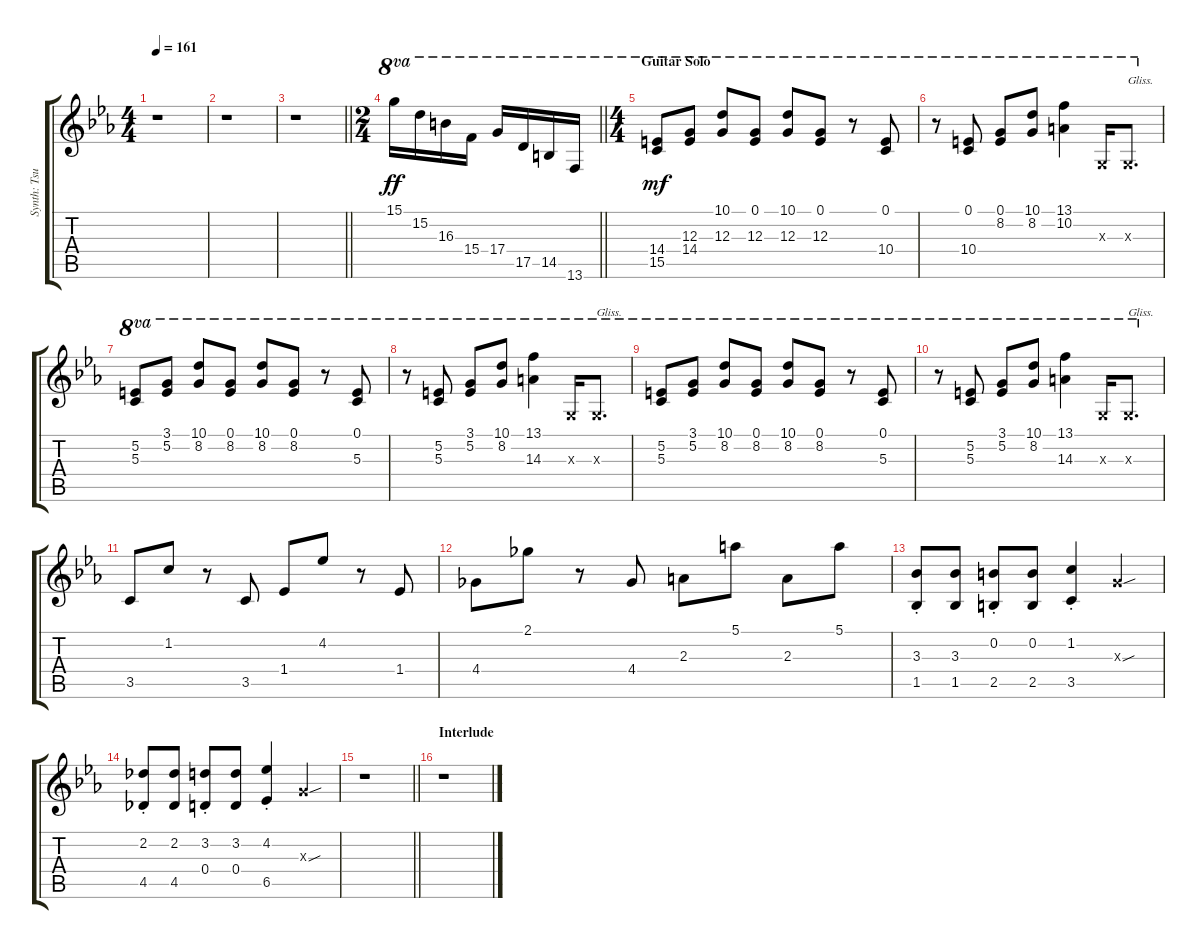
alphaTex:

\track ("Synth: Tsumugi Kotobuki" "Synth: Tsu") {instrument rockorgan}
\staff {score tabs}
\tuning (E5 B4 G4 D4 A3 E3) {hide}
\ts (4 4)
\tempo 161
\clef g2
\ks eb
r.1{dy f} |
r.1 |
\barLineRight lightlight
r.1 |
\ts (2 4)
\section ("" "")
\barLineRight lightlight
15.1.16{ot 8va dy ff} 15.2.16{ot 8va} 16.3.16{ot 8va} 15.4.16{ot 8va} 17.4.16{ot 8va} 17.5.16{ot 8va} 14.5.16{ot 8va} 13.6.16{ot 8va} |
\ts (4 4)
\section ("" "Guitar Solo")
(14.4 15.5).8{ot 8va dy mf} (12.3 14.4).8{ot 8va} (10.1 12.3).8{ot 8va} (0.1 12.3).8{ot 8va} (10.1 12.3).8{ot 8va} (0.1 12.3).8{ot 8va} r.8{ot 8va} (0.1 10.4).8{ot 8va} |
r.8{ot 8va} (0.1 10.4).8{ot 8va} (0.1 8.2).8{ot 8va} (10.1 8.2).8{ot 8va} (13.1 10.2).4{ot 8va} 0.3{x}.16{ot 8va} 0.3{x}.8{d ot 8va txt "Gliss."} |
(5.2 5.3).8{ot 8va} (3.1 5.2).8{ot 8va} (10.1 8.2).8{ot 8va} (0.1 8.2).8{ot 8va} (10.1 8.2).8{ot 8va} (0.1 8.2).8{ot 8va} r.8{ot 8va} (0.1 5.3).8{ot 8va} |
r.8{ot 8va} (5.2 5.3).8{ot 8va} (3.1 5.2).8{ot 8va} (10.1 8.2).8{ot 8va} (13.1 14.3).4{ot 8va} 0.3{x}.16{ot 8va} 0.3{x}.8{d ot 8va txt "Gliss."} |
(5.2 5.3).8{ot 8va} (3.1 5.2).8{ot 8va} (10.1 8.2).8{ot 8va} (0.1 8.2).8{ot 8va} (10.1 8.2).8{ot 8va} (0.1 8.2).8{ot 8va} r.8{ot 8va} (0.1 5.3).8{ot 8va} |
r.8{ot 8va} (5.2 5.3).8{ot 8va} (3.1 5.2).8{ot 8va} (10.1 8.2).8{ot 8va} (13.1 14.3).4{ot 8va} 0.3{x}.16{ot 8va} 0.3{x}.8{d ot 8va txt "Gliss."} |
3.5.8 1.2.8 r.8 3.5.8 1.4.8 4.2.8 r.8 1.4.8 |
4.4.8 2.1.8 r.8 4.4.8 2.3.8 5.1.8 2.3.8 5.1.8 |
(3.3{st} 1.5{st}).8 (3.3 1.5).8 (0.2{st} 2.5{st}).8 (0.2 2.5).8 (1.2{st} 3.5{st}).4 0.3{sou x}.4 |
(2.2{st} 4.5{st}).8 (2.2 4.5).8 (3.2{st} 0.4{st}).8 (3.2 0.4).8 (4.2{st} 6.5{st}).4 0.3{sou x}.4 |
\barLineRight lightlight
r.1 |
\section ("" "Interlude")
r.1
